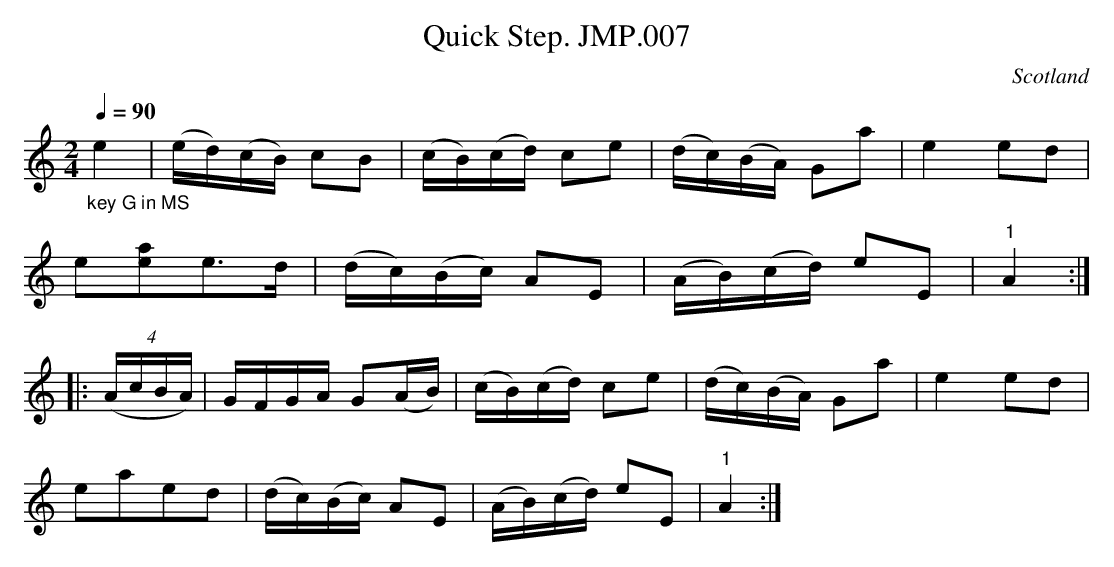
X:1
T:Quick Step. JMP.007
L:1/16
M:2/4
O:Scotland
Q:1/4=90
K:A minor
"_key G in MS"e4 | (ed)(cB) c2B2 | (cB)(cd) c2e2 | (dc)(BA) G2a2 |\
e4 e2d2 |!
e2[e2a2]e3d | (dc)(Bc) A2E2 | (AB)(cd) e2E2 | "1"A4 :|!
|:(4(AcBA)| GFGA G2(AB) |  (cB)(cd) c2e2 | (dc)(BA) G2a2 |\
e4 e2d2 |!
e2a2e2d2 | (dc)(Bc) A2E2 | (AB)(cd) e2E2 | "1"A4 :|
